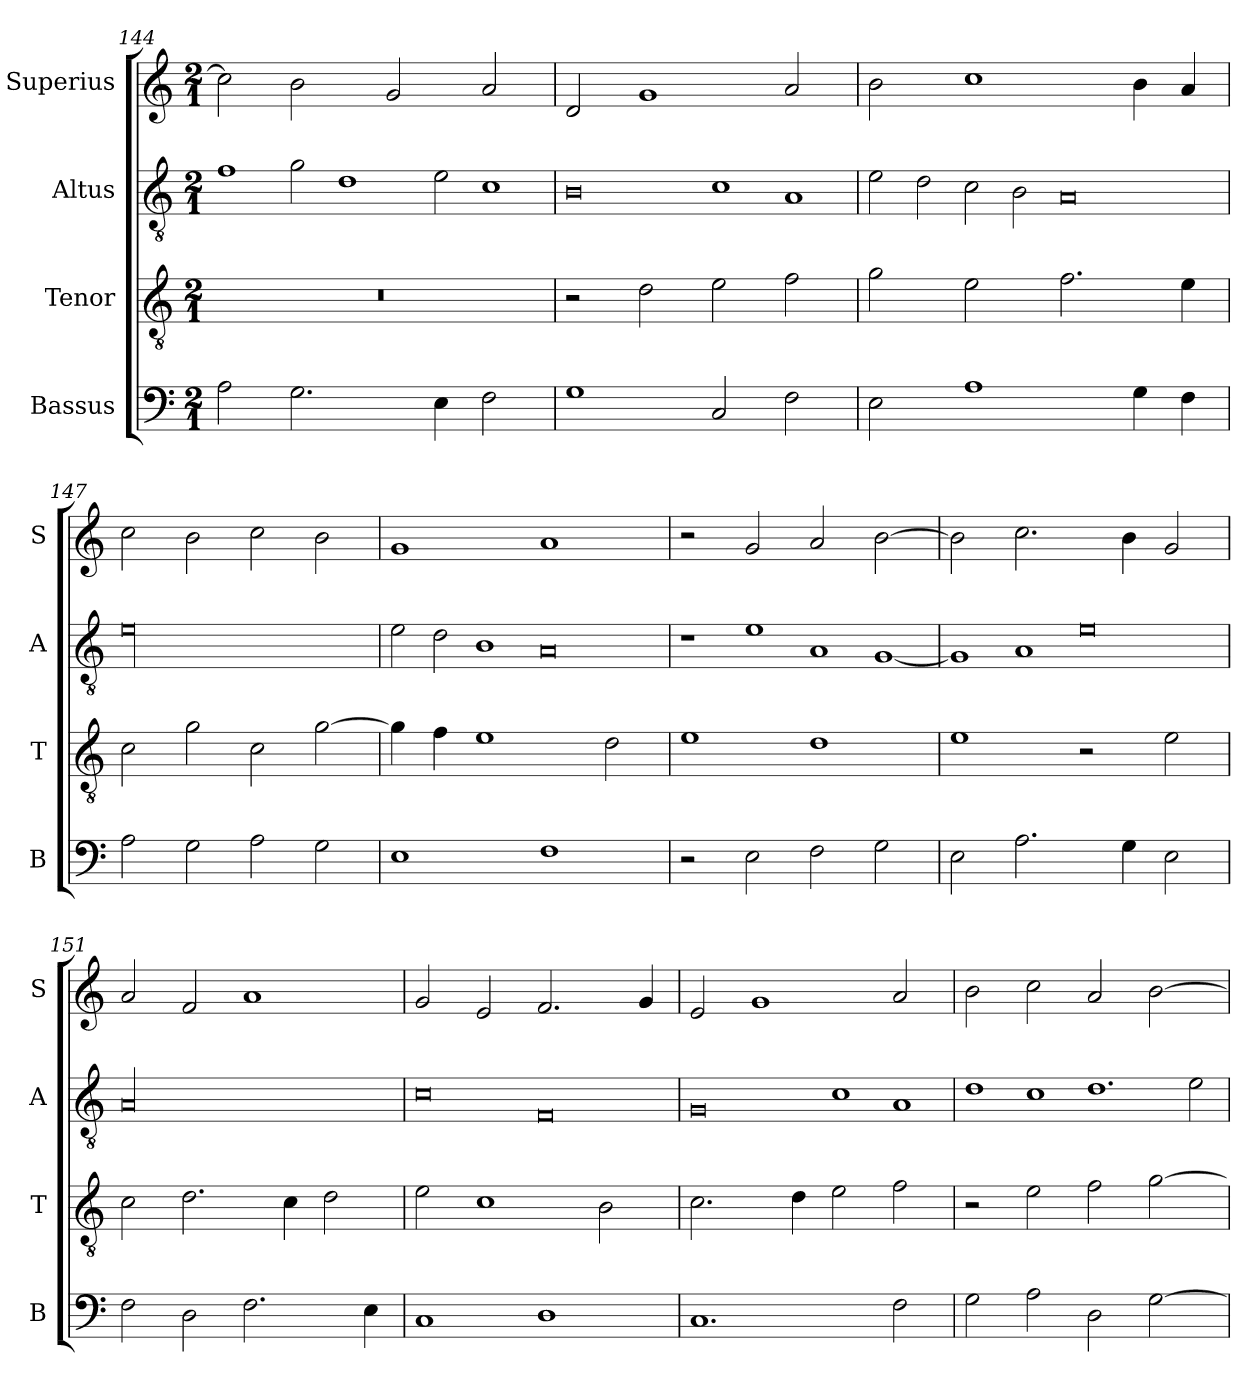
**kern	**kern	**kern	**kern
*part4	*part3	*part2	*part1
*staff4	*staff3	*staff2	*staff1
*I"Bassus	*I"Tenor	*I"Altus	*I"Superius
*I'B	*I'T	*I'A	*I'S
*clefF4	*clefGv2	*clefGv2	*clefG2
*k[]	*k[]	*k[]	*k[]
*M2/1	*M2/1	*M2/1	*M2/1
=144	=144	=144	=144
!	!	!LO:N:vis=1	!
2A\	0r	2f	2cc\]
!	!	!LO:N:vis=2	!
2.G\	.	4g\	2b\
!	!	!LO:N:vis=1	!
.	.	2d	.
.	.	.	2g/
!	!	!LO:N:vis=2	!
4E\	.	4e\	.
!	!	!LO:N:vis=1	!
2F\	.	2c	2a/
=145	=145	=145	=145
!	!	!LO:N:vis=0	!
1G	2r	1B	2d/
.	2d\	.	1g
!	!	!LO:N:vis=1	!
2C/	2e\	2c	.
!	!	!LO:N:vis=1	!
2F\	2f\	2A	2a/
=146	=146	=146	=146
!	!	!LO:N:vis=2	!
2E\	2g\	4e\	2b\
!	!	!LO:N:vis=2	!
.	.	4d\	.
!	!	!LO:N:vis=2	!
1A	2e\	4c\	1cc
!	!	!LO:N:vis=2	!
.	.	4B\	.
!	!	!LO:N:vis=0	!
.	2.f\	1A	.
4G\	.	.	4b\
4F\	4e\	.	4a/
=147	=147	=147	=147
!	!	!LO:N:vis=00	!
2A\	2c\	0e	2cc\
2G\	2g\	.	2b\
2A\	2c\	.	2cc\
2G\	[2g\	.	2b\
=148	=148	=148	=148
!	!	!LO:N:vis=2	!
1E	4g\]	4e\	1g
!	!	!LO:N:vis=2	!
.	4f\	4d\	.
!	!	!LO:N:vis=1	!
.	1e	2B	.
!	!	!LO:N:vis=0	!
1F	.	1A	1a
.	2d\	.	.
=149	=149	=149	=149
!	!	!LO:N:vis=1	!
2r	1e	2r	2r
!	!	!LO:N:vis=1	!
2E\	.	2e	2g/
!	!	!LO:N:vis=1	!
2F\	1d	2A	2a/
!	!	!LO:N:vis=1	!
2G\	.	[2G	[2b\
=150	=150	=150	=150
!	!	!LO:N:vis=1	!
2E\	1e	2G]	2b\]
!	!	!LO:N:vis=1	!
2.A\	.	2A	2.cc\
!	!	!LO:N:vis=0	!
.	2r	1e	.
4G\	.	.	4b\
2E\	2e\	.	2g/
=151	=151	=151	=151
!	!	!LO:N:vis=00	!
2F\	2c\	0A	2a/
2D\	2.d\	.	2f/
2.F\	.	.	1a
.	4c\	.	.
.	2d\	.	.
4E\	.	.	.
=152	=152	=152	=152
!	!	!LO:N:vis=0	!
1C	2e\	1c	2g/
.	1c	.	2e/
!	!	!LO:N:vis=0	!
1D	.	1F	2.f/
.	2B\	.	.
.	.	.	4g/
=153	=153	=153	=153
!	!	!LO:N:vis=0	!
1.C	2.c\	1G	2e/
.	.	.	1g
.	4d\	.	.
!	!	!LO:N:vis=1	!
.	2e\	2c	.
!	!	!LO:N:vis=1	!
2F\	2f\	2A	2a/
=154	=154	=154	=154
!	!	!LO:N:vis=1	!
2G\	2r	2d	2b\
!	!	!LO:N:vis=1	!
2A\	2e\	2c	2cc\
!	!	!LO:N:vis=1.	!
2D\	2f\	2.d	2a/
[2G\	[2g\	.	[2b\
!	!	!LO:N:vis=2	!
.	.	4e\	.
=	=	=	=
*-	*-	*-	*-
